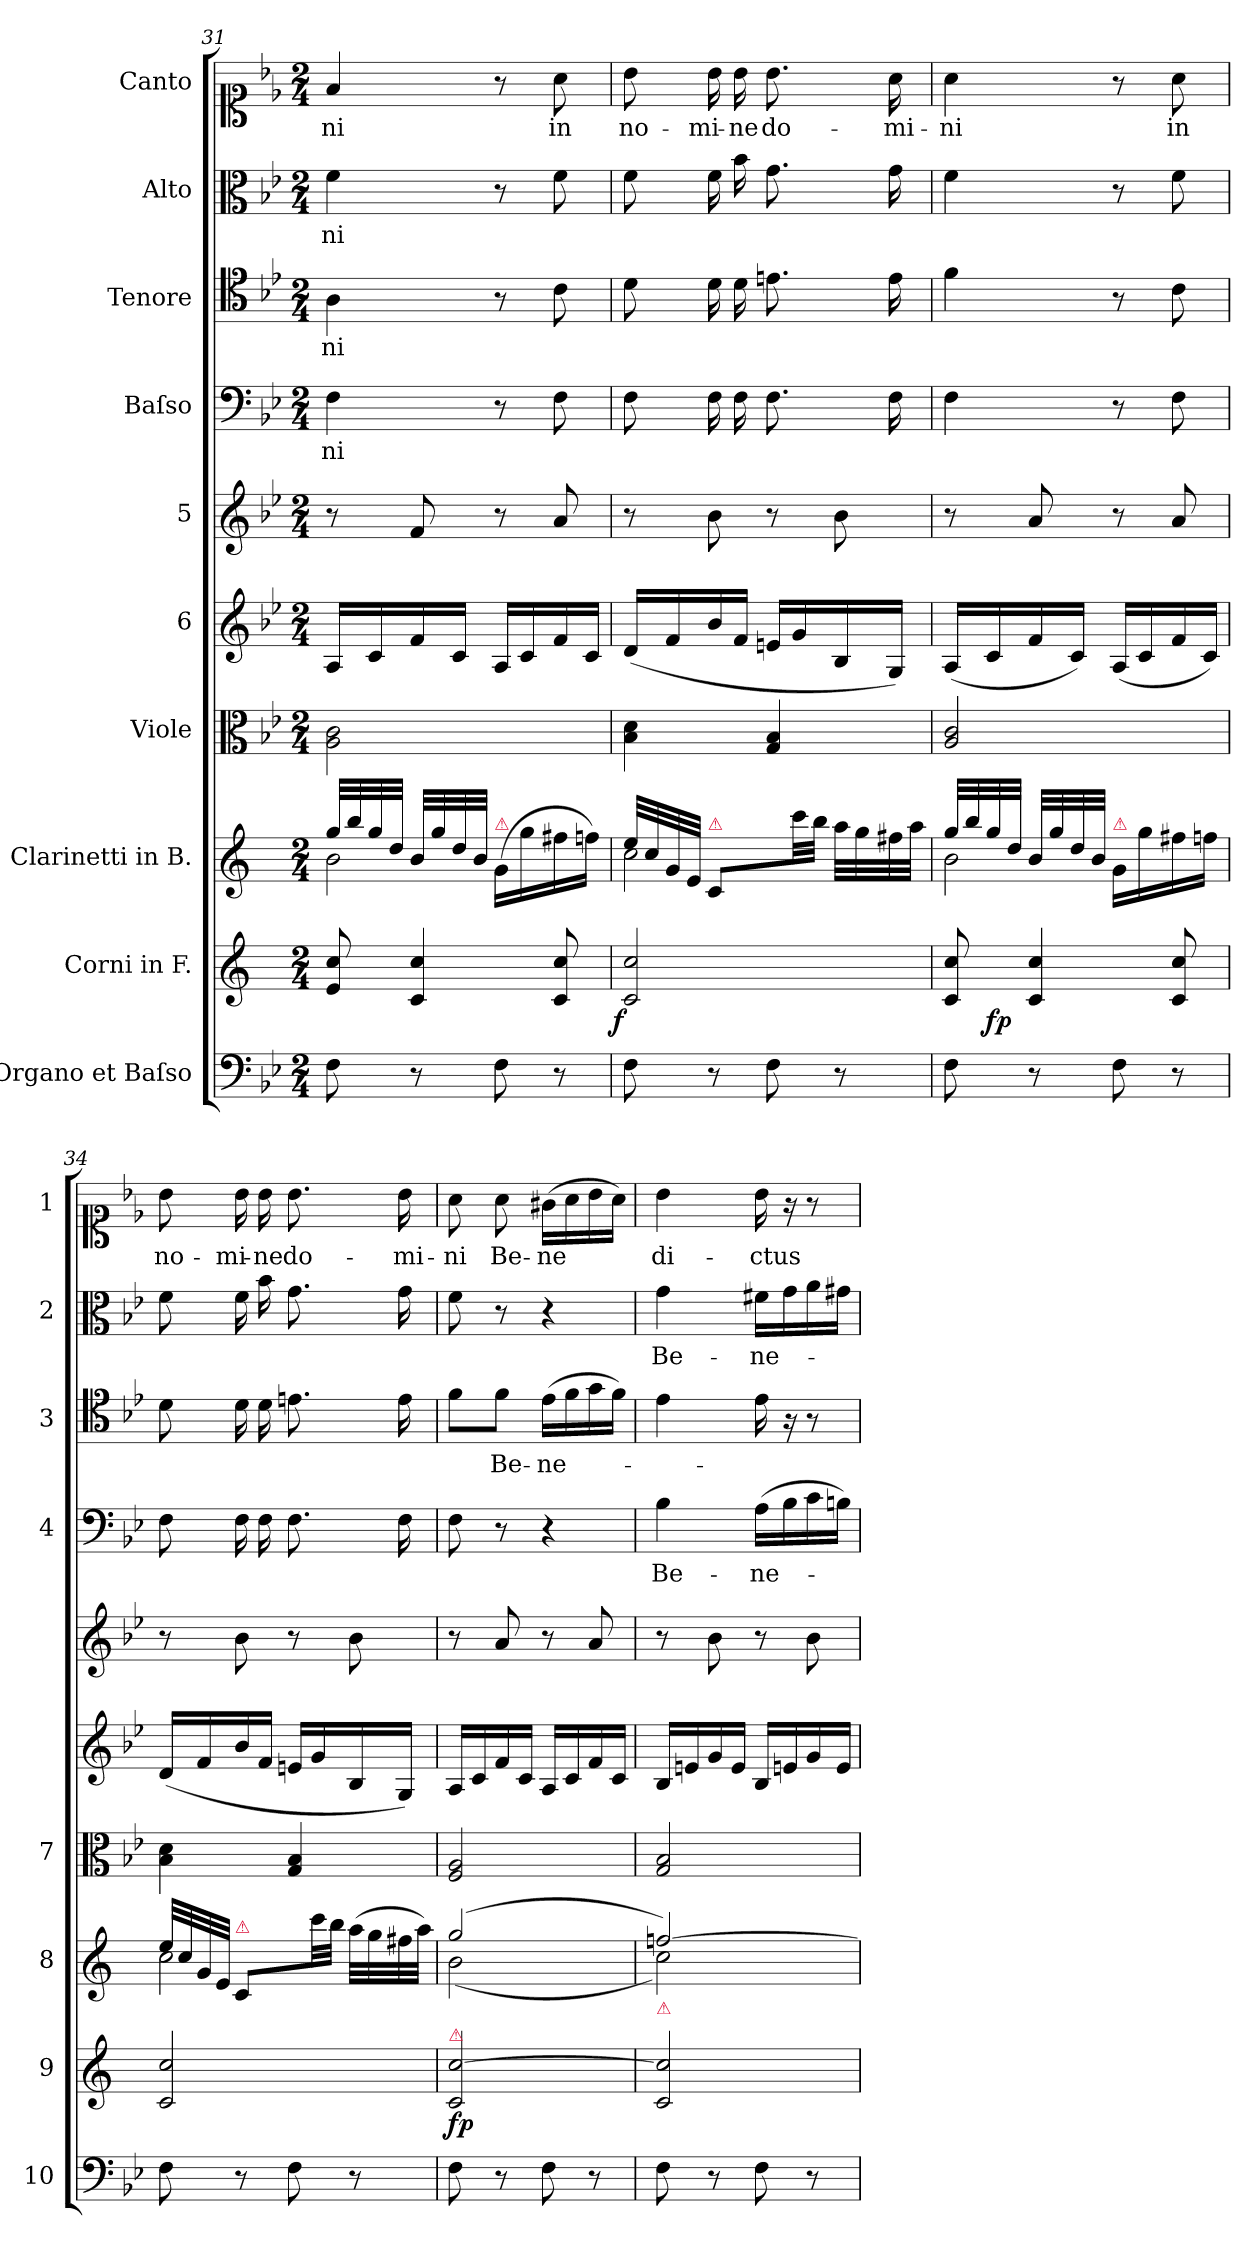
**kern	**kern	**dynam	**kern	**kern	**kern	**kern	**kern	**text	**kern	**text	**kern	**text	**kern	**text
*part10	*part9	*part9	*part8	*part7	*part6	*part5	*part4	*part4	*part3	*part3	*part2	*part2	*part1	*part1
*staff10	*staff9	*staff9	*staff8	*staff7	*staff6	*staff5	*staff4	*staff4	*staff3	*staff3	*staff2	*staff2	*staff1	*staff1
*I"Organo et Baſso	*I"Corni in F.	*	*I"Clarinetti in B.	*I"Viole	*I"6	*I"5	*I"Baſso	*	*I"Tenore	*	*I"Alto	*	*I"Canto	*
*I'10	*I'9	*	*I'8	*I'7	*	*	*I'4	*	*I'3	*	*I'2	*	*I'1	*
*clefF4	*clefG2	*	*clefG2	*clefC3	*clefG2	*clefG2	*clefF4	*	*clefC4	*	*clefC3	*	*clefC1	*
*	*ITrd4c7	*	*ITrd1c2	*	*	*	*	*	*	*	*	*	*	*
*k[b-e-]	*k[b-]	*	*k[b-e-]	*k[b-e-]	*k[b-e-]	*k[b-e-]	*k[b-e-]	*	*k[b-e-]	*	*k[b-e-]	*	*k[b-e-]	*
*M2/4	*M2/4	*	*M2/4	*M2/4	*M2/4	*M2/4	*M2/4	*	*M2/4	*	*M2/4	*	*M2/4	*
=31	=31	=31	=31	=31	=31	=31	=31	=31	=31	=31	=31	=31	=31	=31
*	*	*	*^	*	*	*	*	*	*	*	*	*	*	*
8F\	8A/ 8f/	.	32ff/LLL	2a\	2A\ 2c\	16A/LL	8r	4F\	-ni	4A\	-ni	4f\	-ni	4f/	-ni
.	.	.	32aa/	.	.	.	.	.	.	.	.	.	.	.	.
.	.	.	32ff/	.	.	16c/	.	.	.	.	.	.	.	.	.
.	.	.	32cc/JJJ	.	.	.	.	.	.	.	.	.	.	.	.
8r	4F/ 4f/	.	32a/LLL	.	.	16f/	8f/	.	.	.	.	.	.	.	.
.	.	.	32ff/	.	.	.	.	.	.	.	.	.	.	.	.
.	.	.	32cc/	.	.	16c/JJ	.	.	.	.	.	.	.	.	.
.	.	.	32a/JJJ	.	.	.	.	.	.	.	.	.	.	.	.
!	!	!	!LO:TX:a:color=crimson:t=⚠	!	!	!	!	!	!	!	!	!	!	!	!
8F\	.	.	(16f/LL	.	.	16A/LL	8r	8r	.	8r	.	8r	.	8r	.
.	.	.	16ff\	.	.	16c/	.	.	.	.	.	.	.	.	.
8r	8F/ 8f/	.	16een\	.	.	16f/	8a/	8F\	.	8c\	.	8f\	.	8a\	in
.	.	.	16ee-X\JJ)	.	.	16c/JJ	.	.	.	.	.	.	.	.	.
=32	=32	=32	=32	=32	=32	=32	=32	=32	=32	=32	=32	=32	=32	=32	=32
!	!	!LO:DY:rj	!	!	!	!	!	!	!	!	!	!	!	!	!
8F\	2F/ 2f/	f	32dd/LLL	2b-\	4B-\ 4d\	(>16d/LL	8r	8F\	.	8d\	.	8f\	.	8b-\	no-
.	.	.	32b-/	.	.	.	.	.	.	.	.	.	.	.	.
.	.	.	32f/	.	.	16f/	.	.	.	.	.	.	.	.	.
.	.	.	32d/JJJ	.	.	.	.	.	.	.	.	.	.	.	.
!	!	!	!LO:TX:a:color=crimson:t=⚠	!	!	!	!	!	!	!	!	!	!	!	!
!	!	!	!LO:N:vis=8	!	!	!	!	!	!	!	!	!	!	!	!
8r	.	.	8.B-/L	.	.	16b-/	8b-\	16F\	.	16d\	.	16f\	.	16b-\	-mi-
.	.	.	.	.	.	16f/JJ	.	16F\	.	16d\	.	16b-\	.	16b-\	-ne
8F\	.	.	.	.	4G/ 4B-/	16en/LL	8r	8.F\	.	8.en\	.	8.g\	.	8.b-\	do-
.	.	.	32bb-\LL	.	.	16g/	.	.	.	.	.	.	.	.	.
.	.	.	32aa\JJJ	.	.	.	.	.	.	.	.	.	.	.	.
8r	.	.	32gg\LLL	.	.	16B-/	8b-\	.	.	.	.	.	.	.	.
.	.	.	32ff\	.	.	.	.	.	.	.	.	.	.	.	.
.	.	.	32een\	.	.	16G/JJ)	.	16F\	.	16e\	.	16g\	.	16a\	-mi-
.	.	.	32gg\JJJ	.	.	.	.	.	.	.	.	.	.	.	.
=33	=33	=33	=33	=33	=33	=33	=33	=33	=33	=33	=33	=33	=33	=33	=33
*	*^	*	*	*	*	*	*	*	*	*	*	*	*	*	*
8F\	8F/ 8f/	16ryy	.	32ff/LLL	2a\	2A/ 2c/	(16A/LL	8r	4F\	.	4f\	.	4f\	.	4a\	-ni
.	.	.	.	32aa/	.	.	.	.	.	.	.	.	.	.	.	.
.	.	4..ryy	fp	32ff/	.	.	16c/	.	.	.	.	.	.	.	.	.
.	.	.	.	32cc/JJJ	.	.	.	.	.	.	.	.	.	.	.	.
8r	4F/ 4f/	.	.	32a/LLL	.	.	16f/	8a/	.	.	.	.	.	.	.	.
.	.	.	.	32ff/	.	.	.	.	.	.	.	.	.	.	.	.
.	.	.	.	32cc/	.	.	16c/JJ)	.	.	.	.	.	.	.	.	.
.	.	.	.	32a/JJJ	.	.	.	.	.	.	.	.	.	.	.	.
!	!	!	!	!LO:TX:a:color=crimson:t=⚠	!	!	!	!	!	!	!	!	!	!	!	!
8F\	.	.	.	16f/LL	.	.	(16A/LL	8r	8r	.	8r	.	8r	.	8r	.
.	.	.	.	16ff\	.	.	16c/	.	.	.	.	.	.	.	.	.
8r	8F/ 8f/	.	.	16een\	.	.	16f/	8a/	8F\	.	8c\	.	8f\	.	8a\	in
.	.	.	.	16ee-X\JJ	.	.	16c/JJ)	.	.	.	.	.	.	.	.	.
*	*v	*v	*	*	*	*	*	*	*	*	*	*	*	*	*	*
=34	=34	=34	=34	=34	=34	=34	=34	=34	=34	=34	=34	=34	=34	=34	=34
8F\	2F/ 2f/	.	32dd/LLL	2b-\	4B-\ 4d\	(16d/LL	8r	8F\	.	8d\	.	8f\	.	8b-\	no-
.	.	.	32b-/	.	.	.	.	.	.	.	.	.	.	.	.
.	.	.	32f/	.	.	16f/	.	.	.	.	.	.	.	.	.
.	.	.	32d/JJJ	.	.	.	.	.	.	.	.	.	.	.	.
!	!	!	!LO:TX:a:color=crimson:t=⚠	!	!	!	!	!	!	!	!	!	!	!	!
!	!	!	!LO:N:vis=8	!	!	!	!	!	!	!	!	!	!	!	!
8r	.	.	8.B-/L	.	.	16b-/	8b-\	16F\	.	16d\	.	16f\	.	16b-\	-mi-
.	.	.	.	.	.	16f/JJ	.	16F\	.	16d\	.	16b-\	.	16b-\	-ne
8F\	.	.	.	.	4G/ 4B-/	16en/LL	8r	8.F\	.	8.en\	.	8.g\	.	8.b-\	do-
.	.	.	32bb-\LL	.	.	16g/	.	.	.	.	.	.	.	.	.
.	.	.	32aa\JJJ	.	.	.	.	.	.	.	.	.	.	.	.
8r	.	.	(32gg\LLL	.	.	16B-/	8b-\	.	.	.	.	.	.	.	.
.	.	.	32ff\	.	.	.	.	.	.	.	.	.	.	.	.
.	.	.	32een\	.	.	16G/JJ)	.	16F\	.	16e\	.	16g\	.	16b-\	-mi-
.	.	.	32gg\JJJ)	.	.	.	.	.	.	.	.	.	.	.	.
=35	=35	=35	=35	=35	=35	=35	=35	=35	=35	=35	=35	=35	=35	=35	=35
!	!LO:TX:a:color=crimson:t=⚠	!	!	!	!	!	!	!	!	!	!	!	!	!	!
8F\	2F/ [2f/	fp	(2ff/	(2a\	2F/ 2A/	16A/LL	8r	8F\	.	8f\L	.	8f\	.	8a\	-ni
.	.	.	.	.	.	16c/	.	.	.	.	.	.	.	.	.
8r	.	.	.	.	.	16f/	8a/	8r	.	8f\J	Be-	8r	.	8a\	Be-
.	.	.	.	.	.	16c/JJ	.	.	.	.	.	.	.	.	.
8F\	.	.	.	.	.	16A/LL	8r	4r	.	(16e-\LL	-ne-	4r	.	(16g#X\LL	-ne
.	.	.	.	.	.	16c/	.	.	.	16f\	.	.	.	16a\	.
8r	.	.	.	.	.	16f/	8a/	.	.	16g\	.	.	.	16b-\	.
.	.	.	.	.	.	16c/JJ	.	.	.	16f\JJ)	.	.	.	16a\JJ)	.
=36	=36	=36	=36	=36	=36	=36	=36	=36	=36	=36	=36	=36	=36	=36	=36
!	!	!	!LO:TX:b:color=crimson:t=⚠	!	!	!	!	!	!	!	!	!	!	!	!
8F\	2F/ 2f]/	.	[2ee-X/)	2b-\)	2G/ 2B-/	16B-/LL	8r	4B-\	Be-	4e-\	.	4g\	Be-	4b-\	-di-
.	.	.	.	.	.	16en/	.	.	.	.	.	.	.	.	.
8r	.	.	.	.	.	16g/	8b-\	.	.	.	.	.	.	.	.
.	.	.	.	.	.	16e/JJ	.	.	.	.	.	.	.	.	.
8F\	.	.	.	.	.	16B-/LL	8r	(16A\LL	-ne-	16e-\	.	16f#X\LL	-ne-	16b-\	-ctus
.	.	.	.	.	.	16en/	.	16B-\	.	16r	.	16g\	.	16r	.
8r	.	.	.	.	.	16g/	8b-\	16c\	.	8r	.	16a\	.	8r	.
.	.	.	.	.	.	16e/JJ	.	16Bn\JJ)	.	.	.	16g#X\JJ	.	.	.
*	*	*	*v	*v	*	*	*	*	*	*	*	*	*	*	*
=	=	=	=	=	=	=	=	=	=	=	=	=	=	=
*-	*-	*-	*-	*-	*-	*-	*-	*-	*-	*-	*-	*-	*-	*-
